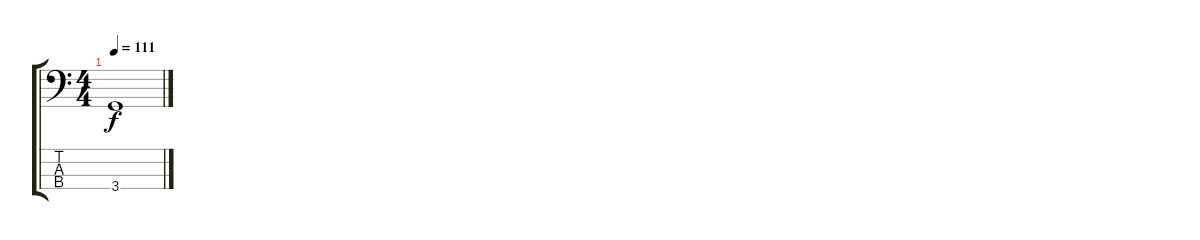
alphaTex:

\track "" {instrument electricbassfinger}
\staff {score tabs}
\tuning (G2 D2 A1 E1) {hide}
\ts (4 4)
\tempo 111
\clef f4
\ks c
3.4{t}.1{dy f}
